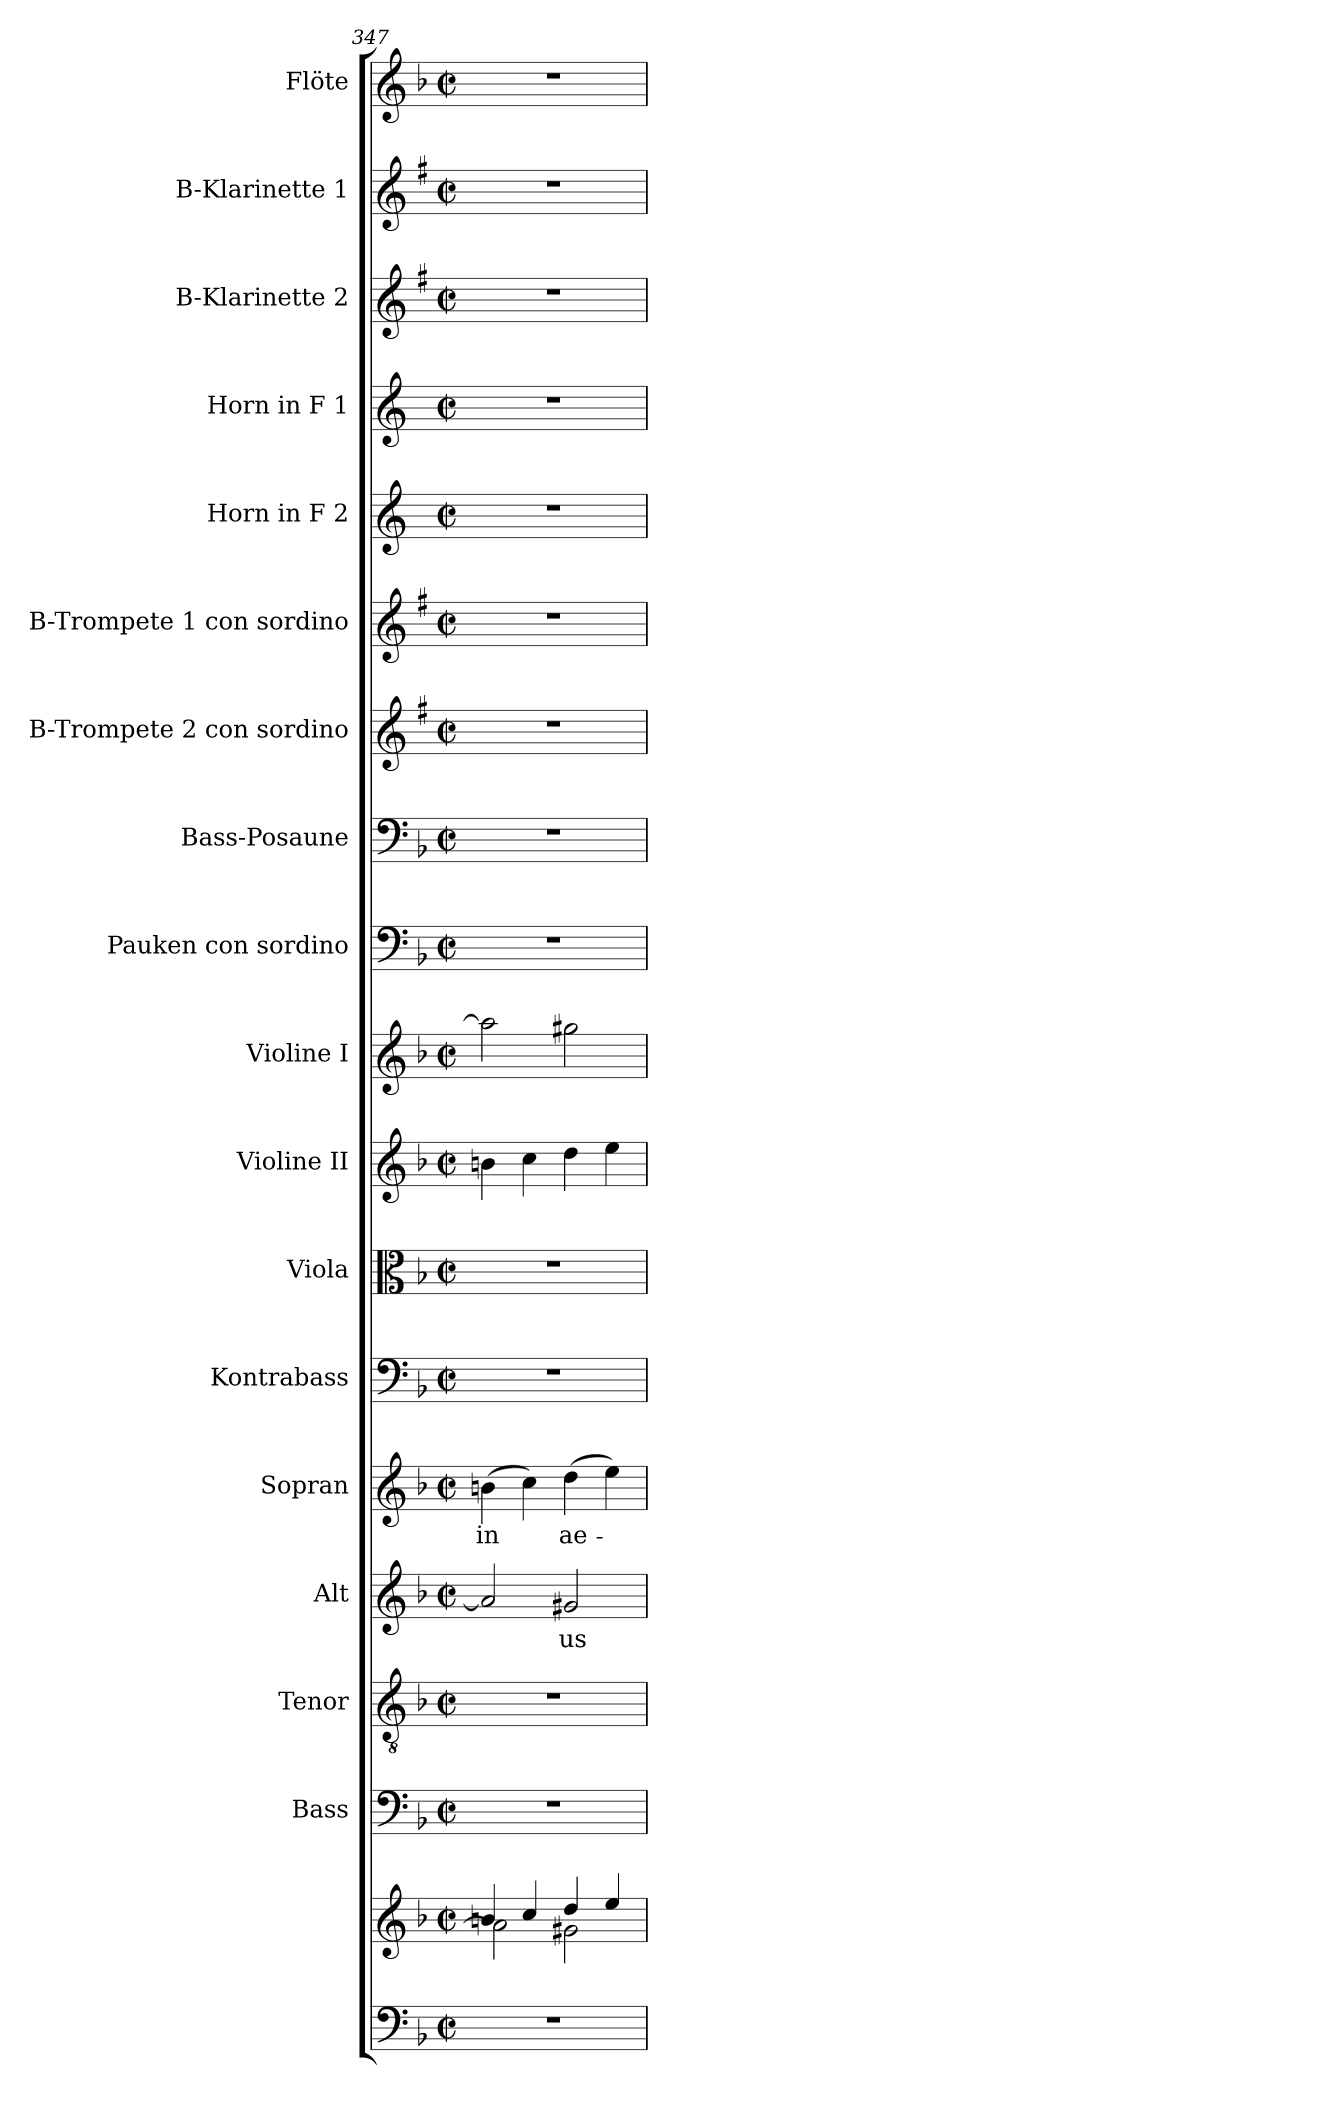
**kern	**kern	**kern	**kern	**kern	**text	**kern	**text	**kern	**kern	**kern	**kern	**kern	**kern	**kern	**kern	**kern	**kern	**kern	**kern	**kern
*part18	*part18	*part17	*part16	*part15	*part15	*part14	*part14	*part13	*part12	*part11	*part10	*part9	*part8	*part7	*part6	*part5	*part4	*part3	*part2	*part1
*staff19	*staff18	*staff17	*staff16	*staff15	*staff15	*staff14	*staff14	*staff13	*staff12	*staff11	*staff10	*staff9	*staff8	*staff7	*staff6	*staff5	*staff4	*staff3	*staff2	*staff1
*	*	*I"Bass	*I"Tenor	*I"Alt	*	*I"Sopran	*	*I"Kontrabass	*I"Viola	*I"Violine II	*I"Violine I	*I"Pauken con sordino	*I"Bass-Posaune	*I"B-Trompete 2 con sordino	*I"B-Trompete 1 con sordino	*I"Horn in F 2	*I"Horn in F 1	*I"B-Klarinette 2	*I"B-Klarinette 1	*I"Flöte
*	*	*I'B.	*I'T.	*I'A.	*	*I'S.	*	*I'Kb.	*I'Vla.	*I'Vl. II	*I'Vl. I	*I'Pk.	*I'B. Pos.	*I'B Trp. 2	*I'B Trp. 1	*	*	*I'B Kl. 2	*I'B Kl. 1	*I'Fl.
*clefF4	*clefG2	*clefF4	*clefGv2	*clefG2	*	*clefG2	*	*clefF4	*clefC3	*clefG2	*clefG2	*clefF4	*clefF4	*clefG2	*clefG2	*clefG2	*clefG2	*clefG2	*clefG2	*clefG2
*	*	*	*	*	*	*	*	*ITrd7c12	*	*	*	*	*	*ITrd1c2	*ITrd1c2	*ITrd4c7	*ITrd4c7	*ITrd1c2	*ITrd1c2	*
*k[b-]	*k[b-]	*k[b-]	*k[b-]	*k[b-]	*	*k[b-]	*	*k[b-]	*k[b-]	*k[b-]	*k[b-]	*k[b-]	*k[b-]	*k[b-]	*k[b-]	*k[b-]	*k[b-]	*k[b-]	*k[b-]	*k[b-]
*F:	*F:	*F:	*F:	*F:	*	*F:	*	*F:	*F:	*F:	*F:	*F:	*F:	*F:	*F:	*F:	*F:	*F:	*F:	*F:
*M2/2	*M2/2	*M2/2	*M2/2	*M2/2	*	*M2/2	*	*M2/2	*M2/2	*M2/2	*M2/2	*M2/2	*M2/2	*M2/2	*M2/2	*M2/2	*M2/2	*M2/2	*M2/2	*M2/2
*met(c|)	*met(c|)	*met(c|)	*met(c|)	*met(c|)	*	*met(c|)	*	*met(c|)	*met(c|)	*met(c|)	*met(c|)	*met(c|)	*met(c|)	*met(c|)	*met(c|)	*met(c|)	*met(c|)	*met(c|)	*met(c|)	*met(c|)
=347	=347	=347	=347	=347	=347	=347	=347	=347	=347	=347	=347	=347	=347	=347	=347	=347	=347	=347	=347	=347
*	*^	*	*	*	*	*	*	*	*	*	*	*	*	*	*	*	*	*	*	*
!	!	!	!	!	!	!	!	!LO:LY:b	!	!	!	!	!	!	!	!	!	!	!	!	!
1r	4bn/	2a\]	1r	1r	2a/]	.	(>4bn\	in	1r	1r	4bn\	2aa\]	1r	1r	1r	1r	1r	1r	1r	1r	1r
.	4cc/	.	.	.	.	.	4cc\)	.	.	.	4cc\	.	.	.	.	.	.	.	.	.	.
!	!	!	!	!	!	!LO:LY:b	!	!LO:LY:b	!	!	!	!	!	!	!	!	!	!	!	!	!
.	4dd/	2g#X\	.	.	2g#X/	-us	(>4dd\	ae-	.	.	4dd\	2gg#X\	.	.	.	.	.	.	.	.	.
.	4ee/	.	.	.	.	.	4ee\)	.	.	.	4ee\	.	.	.	.	.	.	.	.	.	.
*	*v	*v	*	*	*	*	*	*	*	*	*	*	*	*	*	*	*	*	*	*	*
=	=	=	=	=	=	=	=	=	=	=	=	=	=	=	=	=	=	=	=	=
*-	*-	*-	*-	*-	*-	*-	*-	*-	*-	*-	*-	*-	*-	*-	*-	*-	*-	*-	*-	*-
